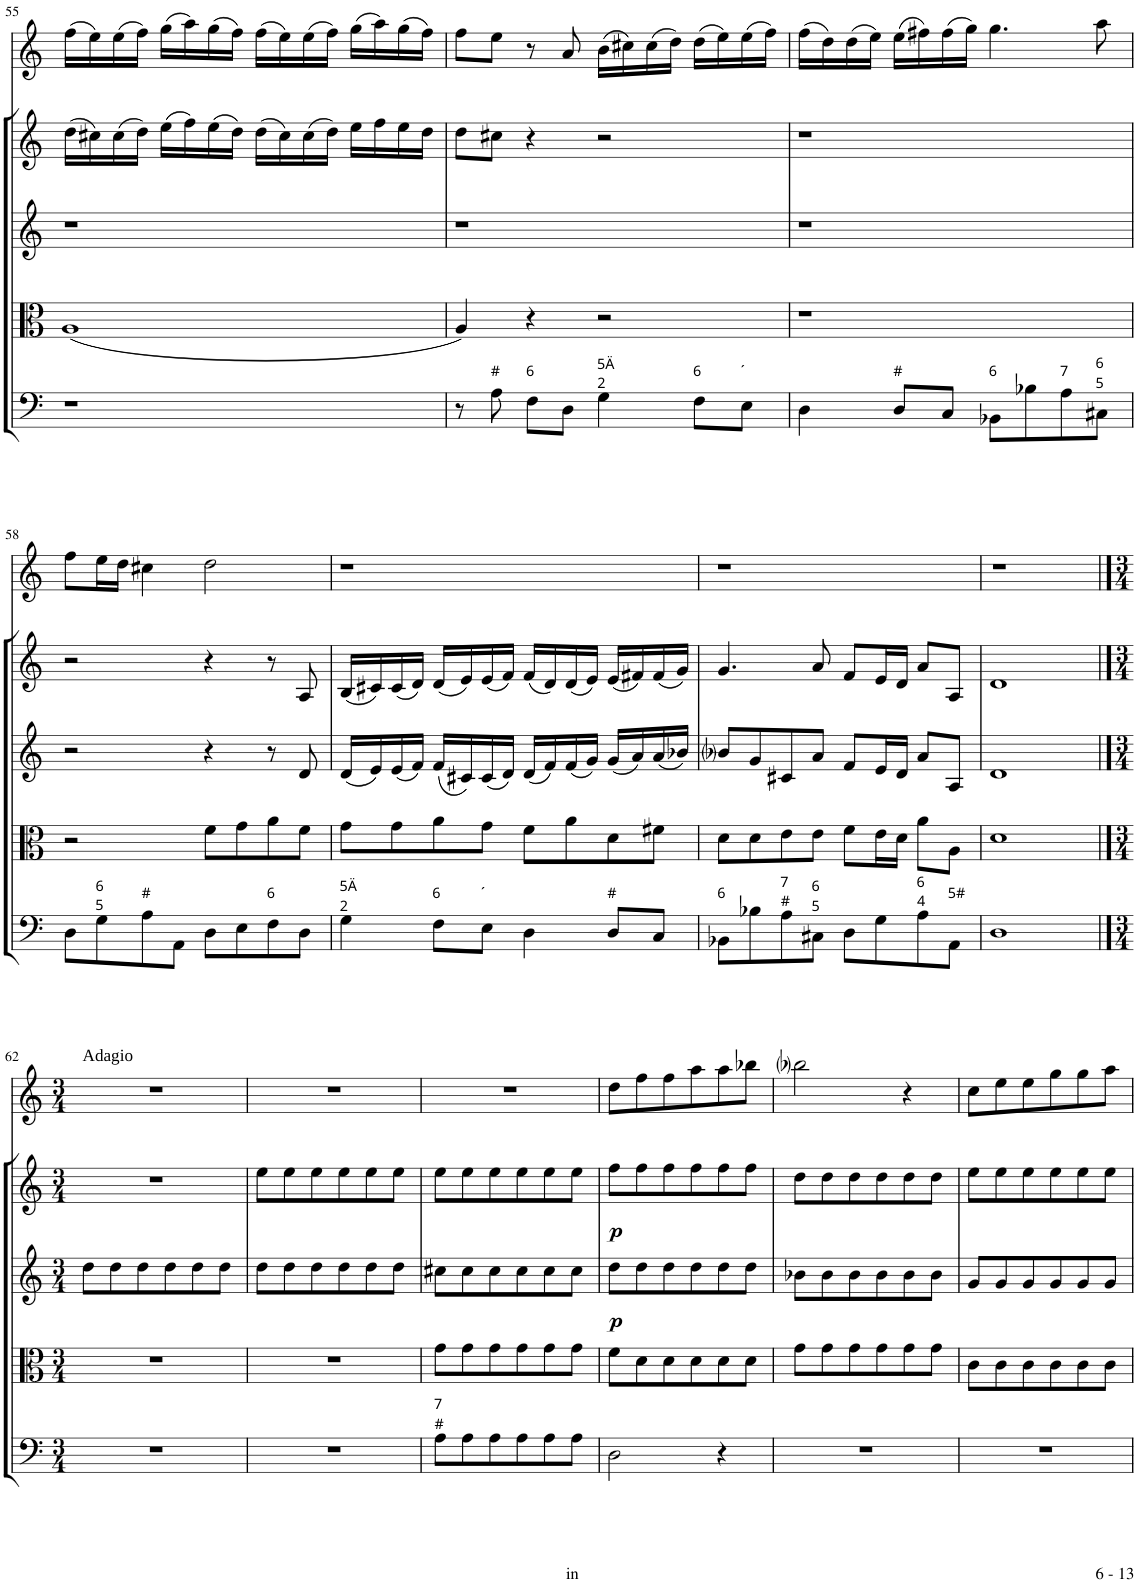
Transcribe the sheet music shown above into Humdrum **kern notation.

**kern	**kern	**kern	**dynam	**kern	**dynam	**kern
*part5	*part4	*part3	*part3	*part2	*part2	*part1
*staff5	*staff4	*staff3	*staff3	*staff2	*staff2	*staff1
*I"Organo  e Violoncello	*I"Alto Viola	*I"Violino Secondo	*	*I"Violino Primo	*	*I"Oboe
*I'Vc	*I'Vla	*I'Vln	*	*I'Vln	*	*I'Ob
!!LO:PB:g=z
*clefF4	*clefC3	*clefG2	*	*clefG2	*	*clefG2
*k[]	*k[]	*k[]	*	*k[]	*	*k[]
*M4/4	*M4/4	*M4/4	*	*M4/4	*	*M4/4
*met(c)	*met(c)	*met(c)	*	*met(c)	*	*met(c)
=55	=55	=55	=55	=55	=55	=55
1r	(1A	1r	.	(16dd\LL	.	(16ff\LL
.	.	.	.	16cc#X\)	.	16ee\)
.	.	.	.	(16cc#\	.	(16ee\
.	.	.	.	16dd\JJ)	.	16ff\JJ)
.	.	.	.	(16ee\LL	.	(16gg\LL
.	.	.	.	16ff\)	.	16aa\)
.	.	.	.	(16ee\	.	(16gg\
.	.	.	.	16dd\JJ)	.	16ff\JJ)
.	.	.	.	(16dd\LL	.	(16ff\LL
.	.	.	.	16cc#\)	.	16ee\)
.	.	.	.	(16cc#\	.	(16ee\
.	.	.	.	16dd\JJ)	.	16ff\JJ)
.	.	.	.	16ee\LL	.	(16gg\LL
.	.	.	.	16ff\	.	16aa\)
.	.	.	.	16ee\	.	(16gg\
.	.	.	.	16dd\JJ	.	16ff\JJ)
=56	=56	=56	=56	=56	=56	=56
8r	4A/)	1r	.	8dd\L	.	8ff\L
!LO:TX:a:t=#	!	!	!	!	!	!
8A\	.	.	.	8cc#X\J	.	8ee\J
!LO:TX:a:t=6	!	!	!	!	!	!
8F\L	4r	.	.	4r	.	8r
8D\J	.	.	.	.	.	8a/
!LO:TX:a:t=5Ä	!	!	!	!	!	!
!LO:TX:a:t=2	!	!	!	!	!	!
4G\	2r	.	.	2r	.	(16b\LL
.	.	.	.	.	.	16cc#X\)
.	.	.	.	.	.	(16cc#\
.	.	.	.	.	.	16dd\JJ)
!LO:TX:a:t=6	!	!	!	!	!	!
8F\L	.	.	.	.	.	(16dd\LL
.	.	.	.	.	.	16ee\)
!LO:TX:a:t=´	!	!	!	!	!	!
8E\J	.	.	.	.	.	(16ee\
.	.	.	.	.	.	16ff\JJ)
=57	=57	=57	=57	=57	=57	=57
4D\	1r	1r	.	1r	.	(16ff\LL
.	.	.	.	.	.	16dd\)
.	.	.	.	.	.	(16dd\
.	.	.	.	.	.	16ee\JJ)
!LO:TX:a:t=#	!	!	!	!	!	!
8D/L	.	.	.	.	.	(16ee\LL
.	.	.	.	.	.	16ff#X\)
8C/J	.	.	.	.	.	(16ff#\
.	.	.	.	.	.	16gg\JJ)
!LO:TX:a:t=6	!	!	!	!	!	!
8BB-X\L	.	.	.	.	.	4.gg\
8B-X\	.	.	.	.	.	.
!LO:TX:a:t=7	!	!	!	!	!	!
8A\	.	.	.	.	.	.
!LO:TX:a:t=6	!	!	!	!	!	!
!LO:TX:a:t=5	!	!	!	!	!	!
8C#X\J	.	.	.	.	.	8aa\
!!LO:LB:g=z
=58	=58	=58	=58	=58	=58	=58
8D\L	2r	2r	.	2r	.	8ff\L
!LO:TX:a:t=6	!	!	!	!	!	!
!LO:TX:a:t=5	!	!	!	!	!	!
8G\	.	.	.	.	.	16ee\L
.	.	.	.	.	.	16dd\JJ
!LO:TX:a:t=#	!	!	!	!	!	!
8A\	.	.	.	.	.	4cc#X\
8AA\J	.	.	.	.	.	.
8D\L	8f\L	4r	.	4r	.	2dd\
8E\	8g\	.	.	.	.	.
!LO:TX:a:t=6	!	!	!	!	!	!
8F\	8a\	8r	.	8r	.	.
8D\J	8f\J	8d/	.	8A/	.	.
=59	=59	=59	=59	=59	=59	=59
!LO:TX:a:t=5Ä	!	!	!	!	!	!
!LO:TX:a:t=2	!	!	!	!	!	!
4G\	8g\L	(16d/LL	.	(16B/LL	.	1r
.	.	16e/)	.	16c#X/)	.	.
.	8g\	(16e/	.	(16c#/	.	.
.	.	16f/JJ)	.	16d/JJ)	.	.
!LO:TX:a:t=6	!	!	!	!	!	!
8F\L	8a\	(16f/LL	.	(16d/LL	.	.
.	.	16c#X/)	.	16e/)	.	.
!LO:TX:a:t=´	!	!	!	!	!	!
8E\J	8g\J	(16c#/	.	(16e/	.	.
.	.	16d/JJ)	.	16f/JJ)	.	.
4D\	8f\L	(16d/LL	.	(16f/LL	.	.
.	.	16f/)	.	16d/)	.	.
.	8a\	(16f/	.	(16d/	.	.
.	.	16g/JJ)	.	16e/JJ)	.	.
!LO:TX:a:t=#	!	!	!	!	!	!
8D/L	8d\	(16g/LL	.	(16e/LL	.	.
.	.	16a/)	.	16f#X/)	.	.
8C/J	8f#X\J	(16a/	.	(16f#/	.	.
.	.	16b-X/JJ)	.	16g/JJ)	.	.
=60	=60	=60	=60	=60	=60	=60
!LO:TX:a:t=6	!	!	!	!	!	!
8BB-X\L	8d\L	8b-i/L	.	4.g/	.	1r
8B-X\	8d\	8g/	.	.	.	.
!LO:TX:a:t=7	!	!	!	!	!	!
!LO:TX:a:t=#	!	!	!	!	!	!
8A\	8e\	8c#X/	.	.	.	.
!LO:TX:a:t=6	!	!	!	!	!	!
!LO:TX:a:t=5	!	!	!	!	!	!
8C#X\J	8e\J	8a/J	.	8a/	.	.
8D\L	8f\L	8f/L	.	8f/L	.	.
8G\	16e\L	16e/L	.	16e/L	.	.
.	16d\JJ	16d/JJ	.	16d/JJ	.	.
!LO:TX:a:t=6	!	!	!	!	!	!
!LO:TX:a:t=4	!	!	!	!	!	!
8A\	8a\L	8a/L	.	8a/L	.	.
!LO:TX:a:t=5#	!	!	!	!	!	!
8AA\J	8A\J	8A/J	.	8A/J	.	.
=61	=61	=61	=61	=61	=61	=61
1D	1d	1d	.	1d	.	1r
!!LO:LB:g=z
==62	==62	==62	==62	==62	==62	==62
*M3/4	*M3/4	*M3/4	*	*M3/4	*	*M3/4
!	!	!	!	!	!	!LO:TX:a:t=Adagio
2.r	2.r	8dd\L	.	2.r	.	2.r
.	.	8dd\	.	.	.	.
.	.	8dd\	.	.	.	.
.	.	8dd\	.	.	.	.
.	.	8dd\	.	.	.	.
.	.	8dd\J	.	.	.	.
=63	=63	=63	=63	=63	=63	=63
2.r	2.r	8dd\L	.	8ee\L	.	2.r
.	.	8dd\	.	8ee\	.	.
.	.	8dd\	.	8ee\	.	.
.	.	8dd\	.	8ee\	.	.
.	.	8dd\	.	8ee\	.	.
.	.	8dd\J	.	8ee\J	.	.
=64	=64	=64	=64	=64	=64	=64
!LO:TX:a:t=7	!	!	!	!	!	!
!LO:TX:a:t=#	!	!	!	!	!	!
8A\L	8g\L	8cc#X\L	.	8ee\L	.	2.r
8A\	8g\	8cc#\	.	8ee\	.	.
8A\	8g\	8cc#\	.	8ee\	.	.
8A\	8g\	8cc#\	.	8ee\	.	.
8A\	8g\	8cc#\	.	8ee\	.	.
8A\J	8g\J	8cc#\J	.	8ee\J	.	.
=65	=65	=65	=65	=65	=65	=65
!	!	!	!LO:DY:b	!	!LO:DY:b	!
2D\	8f\L	8dd\L	p	8ff\L	p	8dd\L
.	8d\	8dd\	.	8ff\	.	8ff\
.	8d\	8dd\	.	8ff\	.	8ff\
.	8d\	8dd\	.	8ff\	.	8aa\
4r	8d\	8dd\	.	8ff\	.	8aa\
.	8d\J	8dd\J	.	8ff\J	.	8bb-X\J
=66	=66	=66	=66	=66	=66	=66
2.r	8g\L	8b-X\L	.	8dd\L	.	2bb-i\
.	8g\	8b-\	.	8dd\	.	.
.	8g\	8b-\	.	8dd\	.	.
.	8g\	8b-\	.	8dd\	.	.
.	8g\	8b-\	.	8dd\	.	4r
.	8g\J	8b-\J	.	8dd\J	.	.
=67	=67	=67	=67	=67	=67	=67
2.r	8c\L	8g/L	.	8ee\L	.	8cc\L
.	8c\	8g/	.	8ee\	.	8ee\
.	8c\	8g/	.	8ee\	.	8ee\
.	8c\	8g/	.	8ee\	.	8gg\
.	8c\	8g/	.	8ee\	.	8gg\
.	8c\J	8g/J	.	8ee\J	.	8aa\J
=	=	=	=	=	=	=
*-	*-	*-	*-	*-	*-	*-
